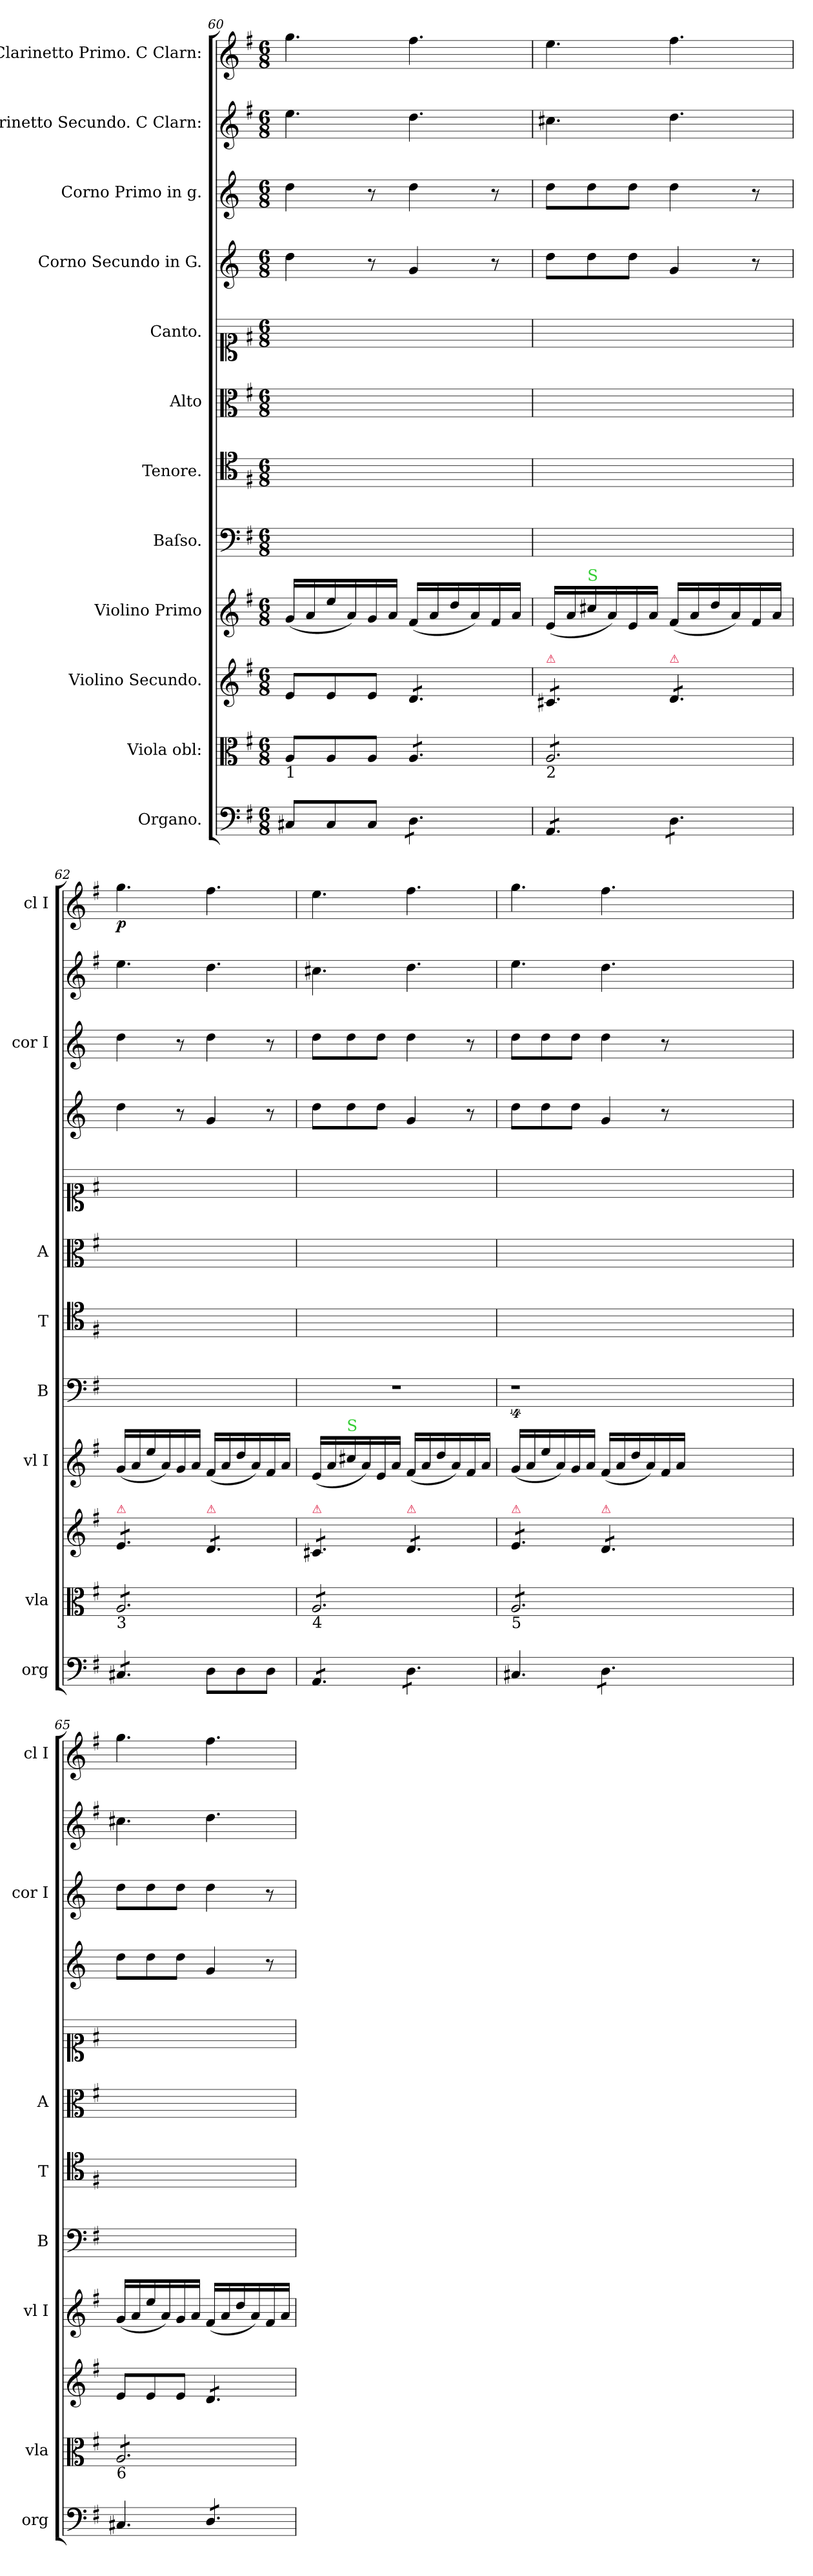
**kern	**dynam	**kern	**dynam	**kern	**dynam	**kern	**dynam	**kern	**kern	**kern	**kern	**kern	**kern	**kern	**dynam	**kern	**dynam
*part12	*part12	*part11	*part11	*part10	*part10	*part9	*part9	*part8	*part7	*part6	*part5	*part4	*part3	*part2	*part2	*part1	*part1
*staff12	*staff12	*staff11	*staff11	*staff10	*staff10	*staff9	*staff9	*staff8	*staff7	*staff6	*staff5	*staff4	*staff3	*staff2	*staff2	*staff1	*staff1
*I"Organo.	*	*I"Viola obl:	*	*I"Violino Secundo.	*	*I"Violino Primo	*	*I"Baſso.	*I"Tenore.	*I"Alto	*I"Canto.	*I"Corno Secundo in G.	*I"Corno Primo in g.	*I"Clarinetto Secundo. C Clarn:	*	*I"Clarinetto Primo. C Clarn:	*
*I'org	*	*I'vla	*	*	*	*I'vl I	*	*I'B	*I'T	*I'A	*	*	*I'cor I	*	*	*I'cl I	*
*clefF4	*	*clefC3	*	*clefG2	*	*clefG2	*	*clefF4	*clefC4	*clefC3	*clefC1	*clefG2	*clefG2	*clefG2	*	*clefG2	*
*	*	*	*	*	*	*	*	*	*	*	*	*ITrd3c5	*ITrd3c5	*	*	*	*
*k[f#]	*	*k[f#]	*	*k[f#]	*	*k[f#]	*	*k[f#]	*k[f#]	*k[f#]	*k[f#]	*k[f#]	*k[f#]	*k[f#]	*	*k[f#]	*
*G:	*	*G:	*	*G:	*	*G:	*	*G:	*G:	*G:	*G:	*G:	*G:	*G:	*	*G:	*
*M6/8	*	*M6/8	*	*M6/8	*	*M6/8	*	*M6/8	*M6/8	*M6/8	*M6/8	*M6/8	*M6/8	*M6/8	*	*M6/8	*
=60	=60	=60	=60	=60	=60	=60	=60	=60	=60	=60	=60	=60	=60	=60	=60	=60	=60
!	!	!LO:TX:b:t=1	!	!	!	!	!	!	!	!	!	!	!	!	!	!	!
!	!LO:DY:b	!	!LO:DY:a	!	!LO:DY:a	!	!LO:DY:b	!	!	!	!	!	!	!	!LO:DY:b	!	!LO:DY:b
8C#X/L	fort	8A/L	for	8e/L	forto	(16g/LL	forto	2.ryy	2.ryy	2.ryy	2.ryy	4a\	4a\	4.ee\	for.	4.gg\	for.
.	.	.	.	.	.	16a/	.	.	.	.	.	.	.	.	.	.	.
8C#/	.	8A/	.	8e/	.	16ee/	.	.	.	.	.	.	.	.	.	.	.
.	.	.	.	.	.	16a/)	.	.	.	.	.	.	.	.	.	.	.
8C#/J	.	8A/J	.	8e/J	.	16g/	.	.	.	.	.	8r	8r	.	.	.	.
.	.	.	.	.	.	16a/JJ	.	.	.	.	.	.	.	.	.	.	.
!	!	!	!	!LO:TX:a:color=crimson:t=⚠	!	!	!	!	!	!	!	!	!	!	!	!	!
*tremolo	*	*	*	*	*	*	*	*	*	*	*	*	*	*	*	*	*
*	*	*tremolo	*	*	*	*	*	*	*	*	*	*	*	*	*	*	*
*	*	*	*	*tremolo	*	*	*	*	*	*	*	*	*	*	*	*	*
8D\L	.	8A/L	.	8d/L	.	(16f#/LL	.	.	.	.	.	4d/	4a\	4.dd\	.	4.ff#\	.
.	.	.	.	.	.	16a/	.	.	.	.	.	.	.	.	.	.	.
8D\	.	8A/	.	8d/	.	16dd/	.	.	.	.	.	.	.	.	.	.	.
.	.	.	.	.	.	16a/)	.	.	.	.	.	.	.	.	.	.	.
8D\J	.	8A/J	.	8d/J	.	16f#/	.	.	.	.	.	8r	8r	.	.	.	.
.	.	.	.	.	.	16a/JJ	.	.	.	.	.	.	.	.	.	.	.
=61	=61	=61	=61	=61	=61	=61	=61	=61	=61	=61	=61	=61	=61	=61	=61	=61	=61
!	!	!	!	!LO:TX:a:color=crimson:t=⚠	!	!	!	!	!	!	!	!	!	!	!	!	!
!	!	!LO:TX:b:t=2	!	!	!	!	!	!	!	!	!	!	!	!	!	!	!
8AA/L	.	8A/L	.	8c#X/L	.	(16e/LL	.	2.ryy	2.ryy	2.ryy	2.ryy	8a\L	8a\L	4.cc#X\	.	4.ee\	.
.	.	.	.	.	.	16a/	.	.	.	.	.	.	.	.	.	.	.
!	!	!	!	!	!	!LO:TX:a:color=limegreen:t=S	!	!	!	!	!	!	!	!	!	!	!
8AA/	.	8A/	.	8c#X/	.	16cc#X	.	.	.	.	.	8a\	8a\	.	.	.	.
.	.	.	.	.	.	16a/)	.	.	.	.	.	.	.	.	.	.	.
8AA/J	.	8A/	.	8c#X/J	.	16e/	.	.	.	.	.	8a\J	8a\J	.	.	.	.
.	.	.	.	.	.	16a/JJ	.	.	.	.	.	.	.	.	.	.	.
!	!	!	!	!LO:TX:a:color=crimson:t=⚠	!	!	!	!	!	!	!	!	!	!	!	!	!
8D\L	.	8A/	.	8d/L	.	(16f#LL	.	.	.	.	.	4d/	4a\	4.dd\	.	4.ff#\	.
.	.	.	.	.	.	16a/	.	.	.	.	.	.	.	.	.	.	.
8D\	.	8A/	.	8d/	.	16dd/	.	.	.	.	.	.	.	.	.	.	.
.	.	.	.	.	.	16a)	.	.	.	.	.	.	.	.	.	.	.
8D\J	.	8A/J	.	8d/J	.	16f#	.	.	.	.	.	8r	8r	.	.	.	.
.	.	.	.	.	.	16aJJ	.	.	.	.	.	.	.	.	.	.	.
=62	=62	=62	=62	=62	=62	=62	=62	=62	=62	=62	=62	=62	=62	=62	=62	=62	=62
!	!	!	!	!LO:TX:a:color=crimson:t=⚠	!	!	!	!	!	!	!	!	!	!	!	!	!
!	!	!LO:TX:b:t=3	!	!	!	!	!	!	!	!	!	!	!	!	!	!	!
!	!	!	!	!	!	!	!	!	!	!	!	!	!	!	!LO:DY:a	!	!LO:DY:b
8C#X/L	.	8A/L	.	8e/L	.	(16g/LL	.	2.ryy	2.ryy	2.ryy	2.ryy	4a\	4a\	4.ee\	pia	4.gg\	p.
.	.	.	.	.	.	16a/	.	.	.	.	.	.	.	.	.	.	.
8C#X/	.	8A/	.	8e/	.	16ee/	.	.	.	.	.	.	.	.	.	.	.
.	.	.	.	.	.	16a/)	.	.	.	.	.	.	.	.	.	.	.
8C#X/J	.	8A/	.	8e/J	.	16g/	.	.	.	.	.	8r	8r	.	.	.	.
*Xtremolo	*	*	*	*	*	*	*	*	*	*	*	*	*	*	*	*	*
.	.	.	.	.	.	16a/JJ	.	.	.	.	.	.	.	.	.	.	.
!	!	!	!	!LO:TX:a:color=crimson:t=⚠	!	!	!	!	!	!	!	!	!	!	!	!	!
8D\L	.	8A/	.	8d/L	.	(16f#/LL	.	.	.	.	.	4d/	4a\	4.dd\	.	4.ff#\	.
.	.	.	.	.	.	16a/	.	.	.	.	.	.	.	.	.	.	.
8D\	.	8A/	.	8d/	.	16dd/	.	.	.	.	.	.	.	.	.	.	.
.	.	.	.	.	.	16a/)	.	.	.	.	.	.	.	.	.	.	.
8D\J	.	8A/J	.	8d/J	.	16f#/	.	.	.	.	.	8r	8r	.	.	.	.
.	.	.	.	.	.	16a/JJ	.	.	.	.	.	.	.	.	.	.	.
=63	=63	=63	=63	=63	=63	=63	=63	=63	=63	=63	=63	=63	=63	=63	=63	=63	=63
!	!	!	!	!LO:TX:a:color=crimson:t=⚠	!	!	!	!	!	!	!	!	!	!	!	!	!
!	!	!LO:TX:b:t=4	!	!	!	!	!	!	!	!	!	!	!	!	!	!	!
*tremolo	*	*	*	*	*	*	*	*	*	*	*	*	*	*	*	*	*
8AA/L	.	8A/L	.	8c#X/L	.	(16e/LL	.	2.r	2.ryy	2.ryy	2.ryy	8a\L	8a\L	4.cc#X\	.	4.ee\	.
.	.	.	.	.	.	16a/	.	.	.	.	.	.	.	.	.	.	.
!	!	!	!	!	!	!LO:TX:a:color=limegreen:t=S	!	!	!	!	!	!	!	!	!	!	!
8AA/	.	8A/	.	8c#X/	.	16cc#X	.	.	.	.	.	8a\	8a\	.	.	.	.
.	.	.	.	.	.	16a)	.	.	.	.	.	.	.	.	.	.	.
8AA/J	.	8A/	.	8c#X/J	.	16e	.	.	.	.	.	8a\J	8a\J	.	.	.	.
.	.	.	.	.	.	16aJJ	.	.	.	.	.	.	.	.	.	.	.
!	!	!	!	!LO:TX:a:color=crimson:t=⚠	!	!	!	!	!	!	!	!	!	!	!	!	!
8D\L	.	8A/	.	8d/L	.	(16f#LL	.	.	.	.	.	4d/	4a\	4.dd\	.	4.ff#\	.
.	.	.	.	.	.	16a/	.	.	.	.	.	.	.	.	.	.	.
8D\	.	8A/	.	8d/	.	16dd/	.	.	.	.	.	.	.	.	.	.	.
.	.	.	.	.	.	16a)	.	.	.	.	.	.	.	.	.	.	.
8D\J	.	8A/J	.	8d/J	.	16f#	.	.	.	.	.	8r	8r	.	.	.	.
*Xtremolo	*	*	*	*	*	*	*	*	*	*	*	*	*	*	*	*	*
.	.	.	.	.	.	16aJJ	.	.	.	.	.	.	.	.	.	.	.
=64	=64	=64	=64	=64	=64	=64	=64	=64	=64	=64	=64	=64	=64	=64	=64	=64	=64
!	!	!	!	!LO:TX:a:color=crimson:t=⚠	!	!	!	!	!	!	!	!	!	!	!	!	!
!	!	!LO:TX:b:t=5	!	!	!	!	!	!	!	!	!	!	!	!	!	!	!
4.C#X/	.	8A/L	.	8e/L	.	(16g/LL	.	4%9r	2.ryy	2.ryy	2.ryy	8a\L	8a\L	4.ee\	.	4.gg\	.
.	.	.	.	.	.	16a/	.	.	.	.	.	.	.	.	.	.	.
.	.	8A/	.	8e/	.	16ee/	.	.	.	.	.	8a\	8a\	.	.	.	.
.	.	.	.	.	.	16a)	.	.	.	.	.	.	.	.	.	.	.
.	.	8A/	.	8e/J	.	16g	.	.	.	.	.	8a\J	8a\J	.	.	.	.
.	.	.	.	.	.	16aJJ	.	.	.	.	.	.	.	.	.	.	.
!	!	!	!	!LO:TX:a:color=crimson:t=⚠	!	!	!	!	!	!	!	!	!	!	!	!	!
*tremolo	*	*	*	*	*	*	*	*	*	*	*	*	*	*	*	*	*
8D\L	.	8A/	.	8d/L	.	(16f#LL	.	.	.	.	.	4d/	4a\	4.dd\	.	4.ff#\	.
.	.	.	.	.	.	16a/	.	.	.	.	.	.	.	.	.	.	.
8D\	.	8A/	.	8d/	.	16dd/	.	.	.	.	.	.	.	.	.	.	.
.	.	.	.	.	.	16a)	.	.	.	.	.	.	.	.	.	.	.
8D\J	.	8A/J	.	8d/J	.	16f#	.	.	.	.	.	8r	8r	.	.	.	.
*	*	*	*	*Xtremolo	*	*	*	*	*	*	*	*	*	*	*	*	*
*Xtremolo	*	*	*	*	*	*	*	*	*	*	*	*	*	*	*	*	*
.	.	.	.	.	.	16aJJ	.	.	.	.	.	.	.	.	.	.	.
1.ryy	.	1.ryy	.	1.ryy	.	1.ryy	.	.	1.ryy	1.ryy	1.ryy	1.ryy	1.ryy	1.ryy	.	1.ryy	.
=65	=65	=65	=65	=65	=65	=65	=65	=65	=65	=65	=65	=65	=65	=65	=65	=65	=65
!	!	!LO:TX:b:t=6	!	!	!	!	!	!	!	!	!	!	!	!	!	!	!
4.C#X/	.	8A/L	.	8e/L	.	(16g/LL	.	2.ryy	2.ryy	2.ryy	2.ryy	8a\L	8a\L	4.cc#X\	.	4.gg\	.
.	.	.	.	.	.	16a/	.	.	.	.	.	.	.	.	.	.	.
.	.	8A/	.	8e	.	16ee/	.	.	.	.	.	8a\	8a\	.	.	.	.
.	.	.	.	.	.	16a)	.	.	.	.	.	.	.	.	.	.	.
.	.	8A/	.	8e/J	.	16g	.	.	.	.	.	8a\J	8a\J	.	.	.	.
.	.	.	.	.	.	16aJJ	.	.	.	.	.	.	.	.	.	.	.
!	!	!	!	!LO:TX:a:color=crimson:t=⚠	!	!	!	!	!	!	!	!	!	!	!	!	!
*tremolo	*	*	*	*	*	*	*	*	*	*	*	*	*	*	*	*	*
*	*	*	*	*tremolo	*	*	*	*	*	*	*	*	*	*	*	*	*
8D/L	.	8A/	.	8d/L	.	(16f#LL	.	.	.	.	.	4d/	4a\	4.dd\	.	4.ff#\	.
.	.	.	.	.	.	16a/	.	.	.	.	.	.	.	.	.	.	.
8D/	.	8A/	.	8d/	.	16dd/	.	.	.	.	.	.	.	.	.	.	.
.	.	.	.	.	.	16a)	.	.	.	.	.	.	.	.	.	.	.
8D/J	.	8A/J	.	8d/J	.	16f#	.	.	.	.	.	8r	8r	.	.	.	.
*	*	*	*	*Xtremolo	*	*	*	*	*	*	*	*	*	*	*	*	*
*	*	*Xtremolo	*	*	*	*	*	*	*	*	*	*	*	*	*	*	*
*Xtremolo	*	*	*	*	*	*	*	*	*	*	*	*	*	*	*	*	*
.	.	.	.	.	.	16aJJ	.	.	.	.	.	.	.	.	.	.	.
=	=	=	=	=	=	=	=	=	=	=	=	=	=	=	=	=	=
*-	*-	*-	*-	*-	*-	*-	*-	*-	*-	*-	*-	*-	*-	*-	*-	*-	*-
